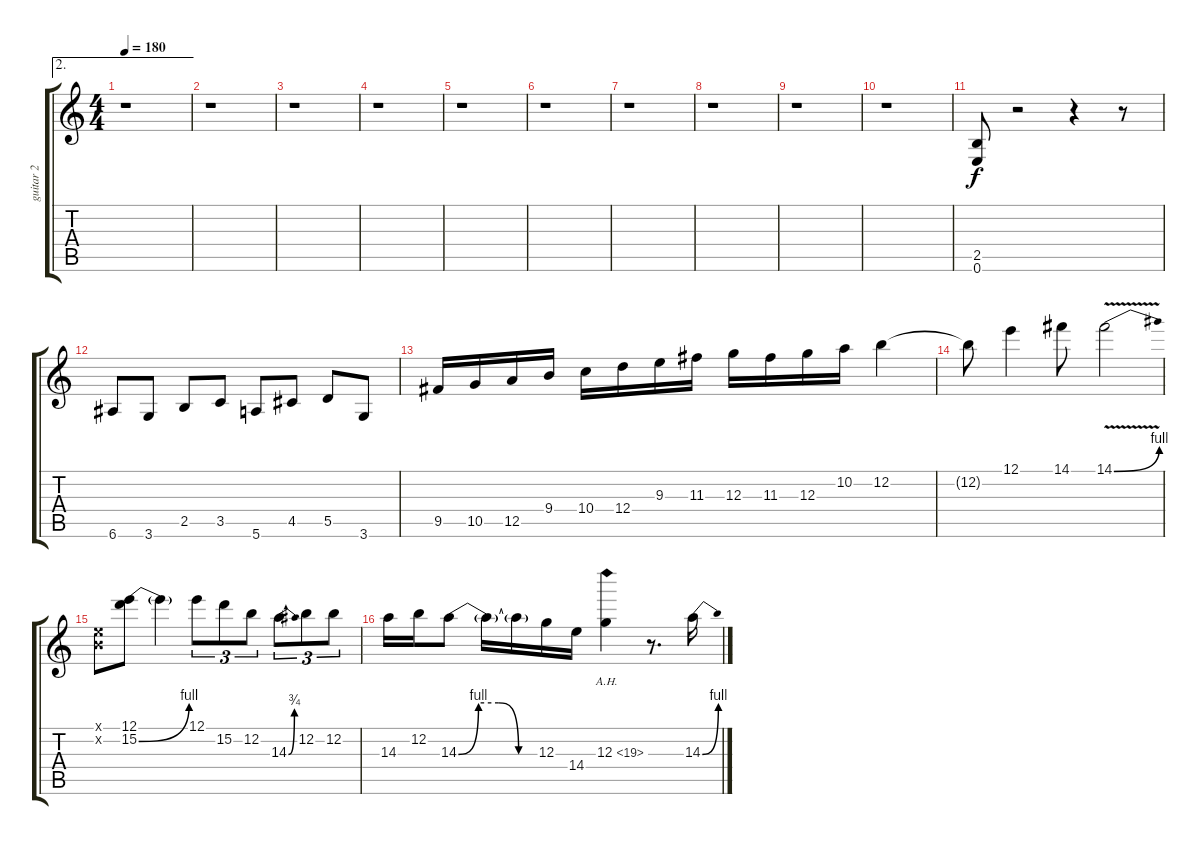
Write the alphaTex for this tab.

\track ("guitar 2" "guitar 2") {instrument distortionguitar}
\staff {score tabs}
\tuning (E4 B3 G3 D3 A2 E2) {hide}
\ae 2
\ts (4 4)
\tempo 180
\clef g2
\ks c
r.1{dy f} |
r.1 |
r.1 |
r.1 |
r.1 |
r.1 |
r.1 |
r.1 |
r.1 |
r.1 |
(2.5 0.6).8{instrument distortionguitar} r.2 r.4 r.8 |
6.6.8 3.6.8 2.5.8 3.5.8 5.6.8 4.5.8 5.5.8 3.6.8 |
9.5.16 10.5.16 12.5.16 9.4.16 10.4.16 12.4.16 9.3.16 11.3.16 12.3.16 11.3.16 12.3.16 10.2.16 12.2.4 |
12.2{t}.8 12.1.4 14.1.8 14.1{be (bend 0 0 60 4) v}.2 |
(0.1{x} 0.2{x}).8 (12.1 15.2{be (bend 0 0 60 4)}).8 15.2{t}.4 12.1.8{tu (3 2)} 15.2.8{tu (3 2)} 12.2.8{tu (3 2)} 14.3{be (bend 0 0 60 3)}.8{tu (3 2)} 12.2.8{tu (3 2)} 12.2.8{tu (3 2)} |
14.3.16 12.2.16 14.3{be (custom 0 0 15 4 30 4 45 0 60 0)}.8 14.3{t}.16 14.3{t}.16 12.3.16 14.4.16 12.3{ah 7}.4 r.8{d} 14.3{be (bend 0 0 60 4)}.16
